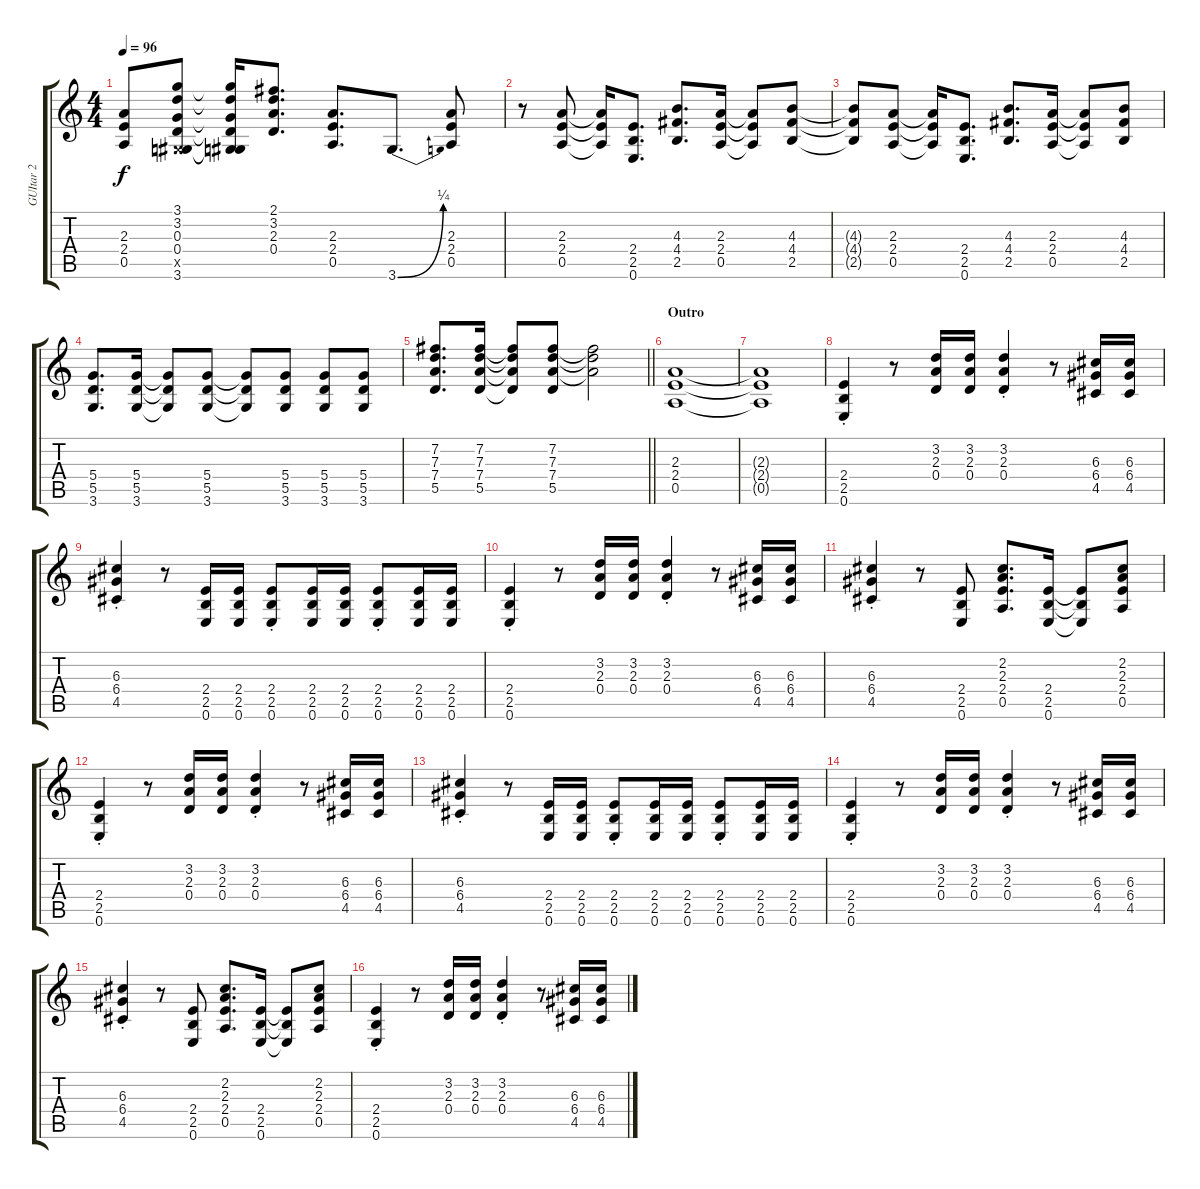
\track ("GUItar 2" "GUItar 2") {instrument distortionguitar}
\staff {score tabs}
\tuning (E4 B3 G3 D3 A2 E2) {hide}
\ts (4 4)
\tempo 96
\clef g2
\ks c
(2.3{t} 2.4{t} 0.5{t}).8{dy f} (3.1 3.2 0.3 0.4 -1.5{x} 3.6).8 (3.1{t} 3.2{t} 0.3{t} 0.4{t} -1.5{t} 3.6{t}).16 (2.1 3.2 2.3 0.4).8{d} (2.3 2.4 0.5).8{d} 3.6{be (bend 0 0 60 1)}.8{d} (2.3 2.4 0.5).8 |
r.8 (2.3 2.4 0.5).8 (2.3{t} 2.4{t} 0.5{t}).16 (2.4 2.5 0.6).8{d} (4.3 4.4 2.5).8{d} (2.3 2.4 0.5).16 (2.3{t} 2.4{t} 0.5{t}).8 (4.3 4.4 2.5).8 |
(4.3{t} 4.4{t} 2.5{t}).8 (2.3 2.4 0.5).8 (2.3{t} 2.4{t} 0.5{t}).16 (2.4 2.5 0.6).8{d} (4.3 4.4 2.5).8{d} (2.3 2.4 0.5).16 (2.3{t} 2.4{t} 0.5{t}).8 (4.3 4.4 2.5).8 |
(5.4 5.5 3.6).8{d} (5.4 5.5 3.6).16 (5.4{t} 5.5{t} 3.6{t}).8 (5.4 5.5 3.6).8 (5.4{t} 5.5{t} 3.6{t}).8 (5.4 5.5 3.6).8 (5.4 5.5 3.6).8 (5.4 5.5 3.6).8 |
\barLineRight lightlight
(7.2 7.3 7.4 5.5).8{d} (7.2 7.3 7.4 5.5).16 (7.2{t} 7.3{t} 7.4{t} 5.5{t}).8 (7.2 7.3 7.4 5.5).8 (7.2{t} 7.3{t} 7.4{t}).2 |
\section ("" "Outro")
(2.3 2.4 0.5).1 |
(2.3{t} 2.4{t} 0.5{t}).1 |
(2.4{st} 2.5{st} 0.6{st}).4 r.8 (3.2 2.3 0.4).16 (3.2 2.3 0.4).16 (3.2{st} 2.3{st} 0.4{st}).4 r.8 (6.3 6.4 4.5).16 (6.3 6.4 4.5).16 |
(6.3{st} 6.4{st} 4.5{st}).4 r.8 (2.4 2.5 0.6).16 (2.4 2.5 0.6).16 (2.4{st} 2.5{st} 0.6{st}).8 (2.4 2.5 0.6).16 (2.4 2.5 0.6).16 (2.4{st} 2.5{st} 0.6{st}).8 (2.4 2.5 0.6).16 (2.4 2.5 0.6).16 |
(2.4{st} 2.5{st} 0.6{st}).4 r.8 (3.2 2.3 0.4).16 (3.2 2.3 0.4).16 (3.2{st} 2.3{st} 0.4{st}).4 r.8 (6.3 6.4 4.5).16 (6.3 6.4 4.5).16 |
(6.3{st} 6.4{st} 4.5{st}).4 r.8 (2.4 2.5 0.6).8 (2.2 2.3 2.4 0.5).8{d} (2.4 2.5 0.6).16 (2.4{t} 2.5{t} 0.6{t}).8 (2.2 2.3 2.4 0.5).8 |
(2.4{st} 2.5{st} 0.6{st}).4 r.8 (3.2 2.3 0.4).16 (3.2 2.3 0.4).16 (3.2{st} 2.3{st} 0.4{st}).4 r.8 (6.3 6.4 4.5).16 (6.3 6.4 4.5).16 |
(6.3{st} 6.4{st} 4.5{st}).4 r.8 (2.4 2.5 0.6).16 (2.4 2.5 0.6).16 (2.4{st} 2.5{st} 0.6{st}).8 (2.4 2.5 0.6).16 (2.4 2.5 0.6).16 (2.4{st} 2.5{st} 0.6{st}).8 (2.4 2.5 0.6).16 (2.4 2.5 0.6).16 |
(2.4{st} 2.5{st} 0.6{st}).4 r.8 (3.2 2.3 0.4).16 (3.2 2.3 0.4).16 (3.2{st} 2.3{st} 0.4{st}).4 r.8 (6.3 6.4 4.5).16 (6.3 6.4 4.5).16 |
(6.3{st} 6.4{st} 4.5{st}).4 r.8 (2.4 2.5 0.6).8 (2.2 2.3 2.4 0.5).8{d} (2.4 2.5 0.6).16 (2.4{t} 2.5{t} 0.6{t}).8 (2.2 2.3 2.4 0.5).8 |
(2.4{st} 2.5{st} 0.6{st}).4 r.8 (3.2 2.3 0.4).16 (3.2 2.3 0.4).16 (3.2{st} 2.3{st} 0.4{st}).4 r.8 (6.3 6.4 4.5).16 (6.3 6.4 4.5).16
